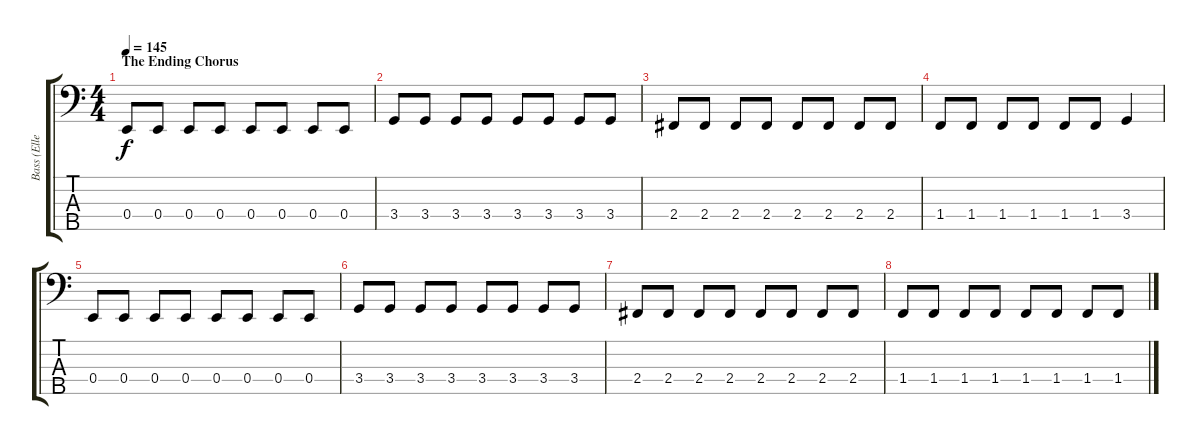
\track ("Bass (Ellefson)" "Bass (Elle") {instrument electricbasspick}
\staff {score tabs}
\tuning (G2 D2 A1 E1 B0) {hide}
\ts (4 4)
\section ("" "The Ending Chorus")
\tempo 145
\clef f4
\ks c
0.4.8{dy f} 0.4.8 0.4.8 0.4.8 0.4.8 0.4.8 0.4.8 0.4.8 |
3.4.8 3.4.8 3.4.8 3.4.8 3.4.8 3.4.8 3.4.8 3.4.8 |
2.4.8 2.4.8 2.4.8 2.4.8 2.4.8 2.4.8 2.4.8 2.4.8 |
1.4.8 1.4.8 1.4.8 1.4.8 1.4.8 1.4.8 3.4.4 |
0.4.8 0.4.8 0.4.8 0.4.8 0.4.8 0.4.8 0.4.8 0.4.8 |
3.4.8 3.4.8 3.4.8 3.4.8 3.4.8 3.4.8 3.4.8 3.4.8 |
2.4.8 2.4.8 2.4.8 2.4.8 2.4.8 2.4.8 2.4.8 2.4.8 |
1.4.8 1.4.8 1.4.8 1.4.8 1.4.8 1.4.8 1.4.8 1.4.8
